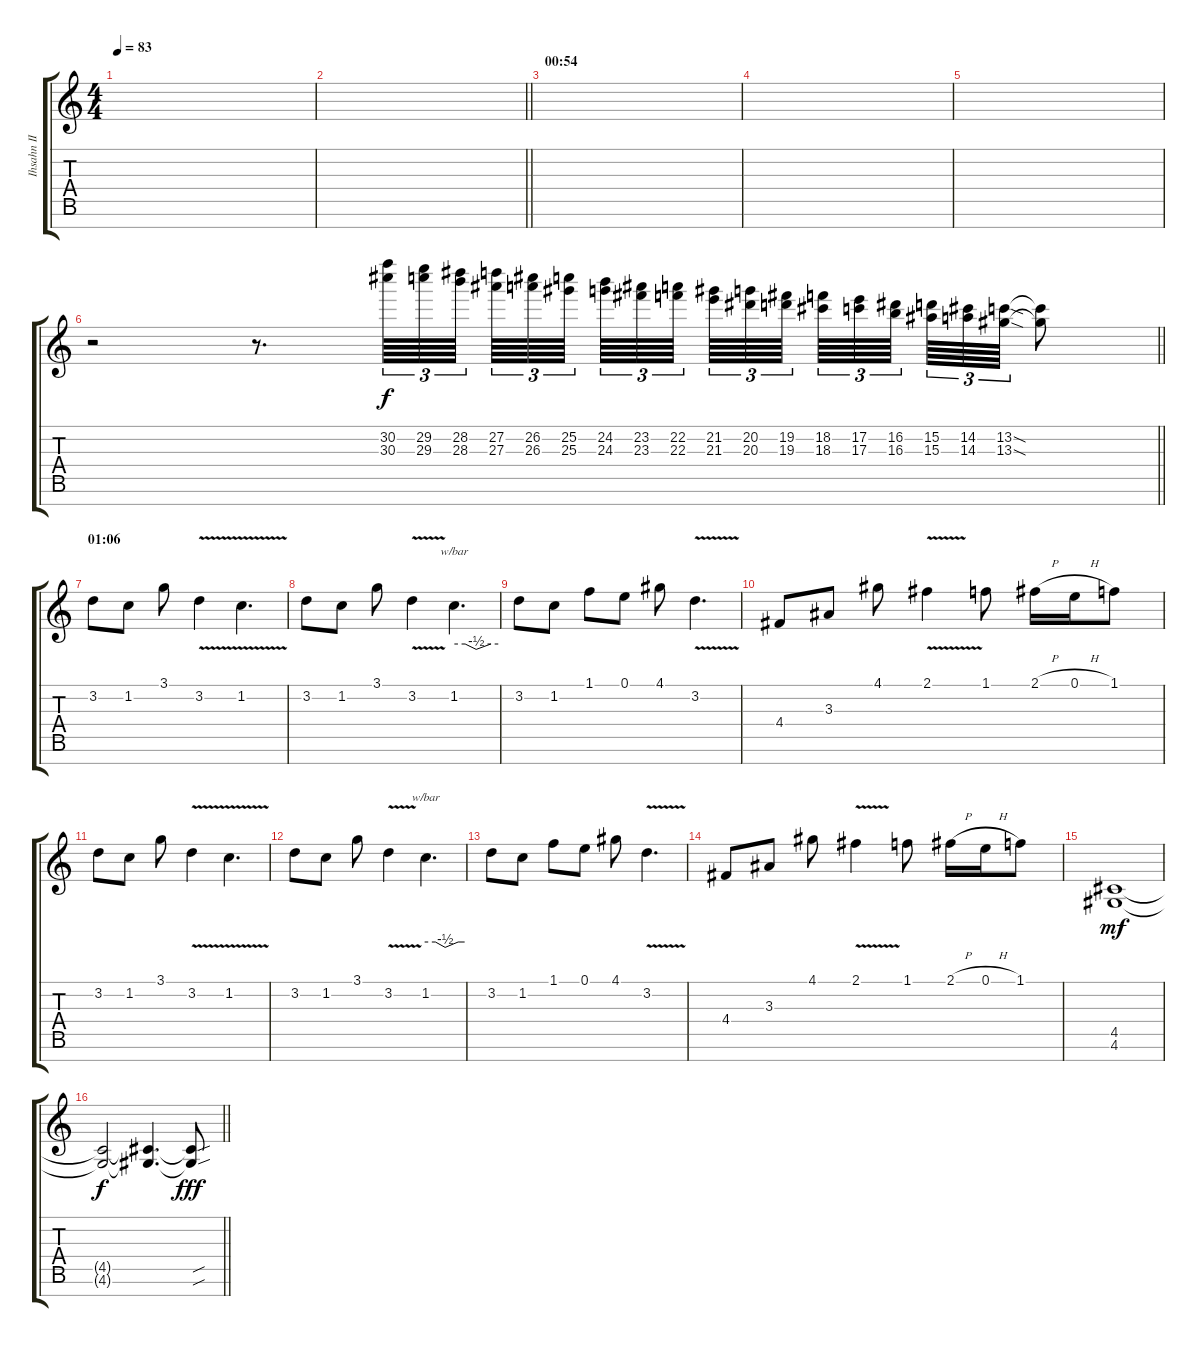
\track ("Ihsahn II" "Ihsahn II") {instrument overdrivenguitar}
\staff {score tabs}
\tuning (E4 B3 G3 D3 A2 E2 B1) {hide}
\ts (4 4)
\tempo 83
\clef g2
\ks c
|
\barLineRight lightlight
|
\section ("" "00:54")
|
|
|
\barLineRight lightlight
r.2 r.8{d} (30.2 30.3).64{tu (3 2)} (29.2 29.3).64{tu (3 2)} (28.2 28.3).64{tu (3 2) beam splitsecondary} (27.2 27.3).64{tu (3 2)} (26.2 26.3).64{tu (3 2)} (25.2 25.3).64{tu (3 2)} (24.2 24.3).64{tu (3 2)} (23.2 23.3).64{tu (3 2)} (22.2 22.3).64{tu (3 2) beam splitsecondary} (21.2 21.3).64{tu (3 2)} (20.2 20.3).64{tu (3 2)} (19.2 19.3).64{tu (3 2) beam splitsecondary} (18.2 18.3).64{tu (3 2)} (17.2 17.3).64{tu (3 2)} (16.2 16.3).64{tu (3 2) beam splitsecondary} (15.2 15.3).64{tu (3 2)} (14.2 14.3).64{tu (3 2)} (13.2{sod} 13.3{sod}).64{tu (3 2)} (13.2{t} 13.3{t}).8 |
\section ("" "01:06")
3.2.8 1.2.8 3.1.8 3.2{v}.4 1.2{v}.4{d} |
3.2.8 1.2.8 3.1.8 3.2{v}.4 1.2.4{d tbe (custom default 0 0 15 0 30 -2 50 0 60 0)} |
3.2.8 1.2.8 1.1.8 0.1.8 4.1.8 3.2{v}.4{d} |
4.4.8 3.3.8 4.1.8 2.1{v}.4 1.1.8 2.1{h}.16 0.1{h}.16 1.1.8 |
3.2.8 1.2.8 3.1.8 3.2{v}.4 1.2{v}.4{d} |
3.2.8 1.2.8 3.1.8 3.2{v}.4 1.2.4{d tbe (custom default 0 0 15 0 30 -2 50 0 60 0)} |
3.2.8 1.2.8 1.1.8 0.1.8 4.1.8 3.2{v}.4{d} |
4.4.8 3.3.8 4.1.8 2.1{v}.4 1.1.8 2.1{h}.16 0.1{h}.16 1.1.8 |
(4.5 4.6).1{dy mf volume 9} |
\barLineRight lightlight
(4.5{t} 4.6{t}).2{dy f} (4.5{t} 4.6{t}).4{d} (4.5{sou t} 4.6{sou t}).8{dy fff}
